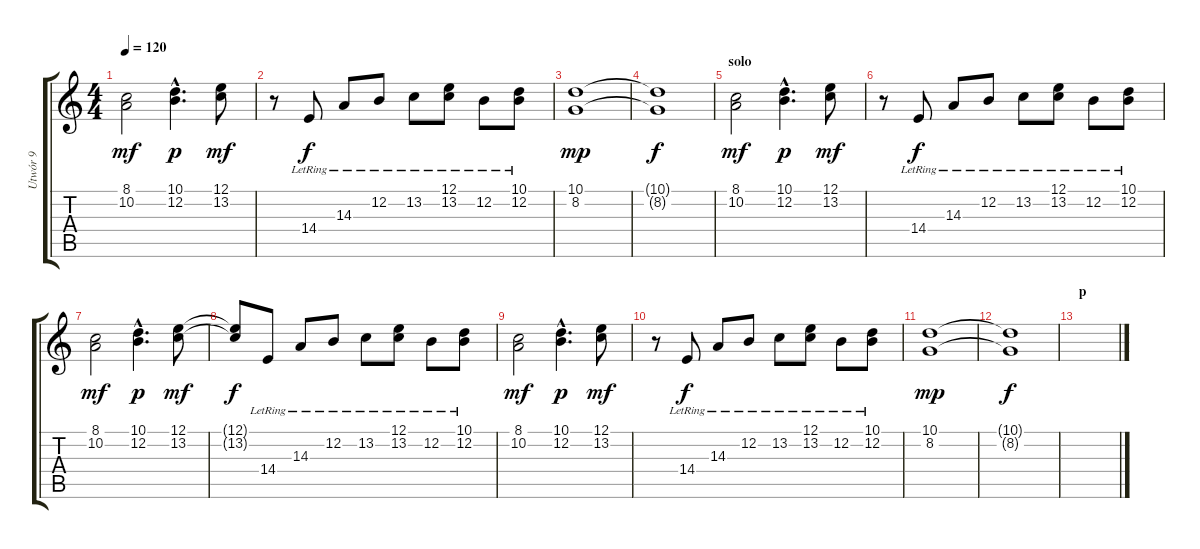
\track ("Utwór 9" "Utwór 9") {instrument pad3polysynth}
\staff {score tabs}
\tuning (E4 B3 G3 D3 A2 E2) {hide}
\ts (4 4)
\tempo 120
\clef g2
\ks c
(8.1 10.2).2{dy mf} (10.1{hac} 12.2{hac}).4{d dy p} (12.1 13.2).8{dy mf} |
r.8 14.4{lr}.8{dy f} 14.3{lr}.8 12.2{lr}.8 13.2{lr}.8 (12.1{lr} 13.2).8 12.2{lr}.8 (10.1{lr} 12.2).8 |
(10.1 8.2).1{dy mp} |
(10.1{t} 8.2{t}).1{dy f} |
\section ("" "solo")
(8.1 10.2).2{dy mf} (10.1{hac} 12.2{hac}).4{d dy p} (12.1 13.2).8{dy mf} |
r.8 14.4{lr}.8{dy f} 14.3{lr}.8 12.2{lr}.8 13.2{lr}.8 (12.1{lr} 13.2).8 12.2{lr}.8 (10.1{lr} 12.2).8 |
(8.1 10.2).2{dy mf} (10.1{hac} 12.2{hac}).4{d dy p} (12.1 13.2).8{dy mf} |
(12.1{t} 13.2{t}).8{dy f} 14.4{lr}.8 14.3{lr}.8 12.2{lr}.8 13.2{lr}.8 (12.1{lr} 13.2).8 12.2{lr}.8 (10.1{lr} 12.2).8 |
(8.1 10.2).2{dy mf} (10.1{hac} 12.2{hac}).4{d dy p} (12.1 13.2).8{dy mf} |
r.8 14.4{lr}.8{dy f} 14.3{lr}.8 12.2{lr}.8 13.2{lr}.8 (12.1{lr} 13.2).8 12.2{lr}.8 (10.1{lr} 12.2).8 |
(10.1 8.2).1{dy mp} |
(10.1{t} 8.2{t}).1{dy f} |
\section ("" "p")
